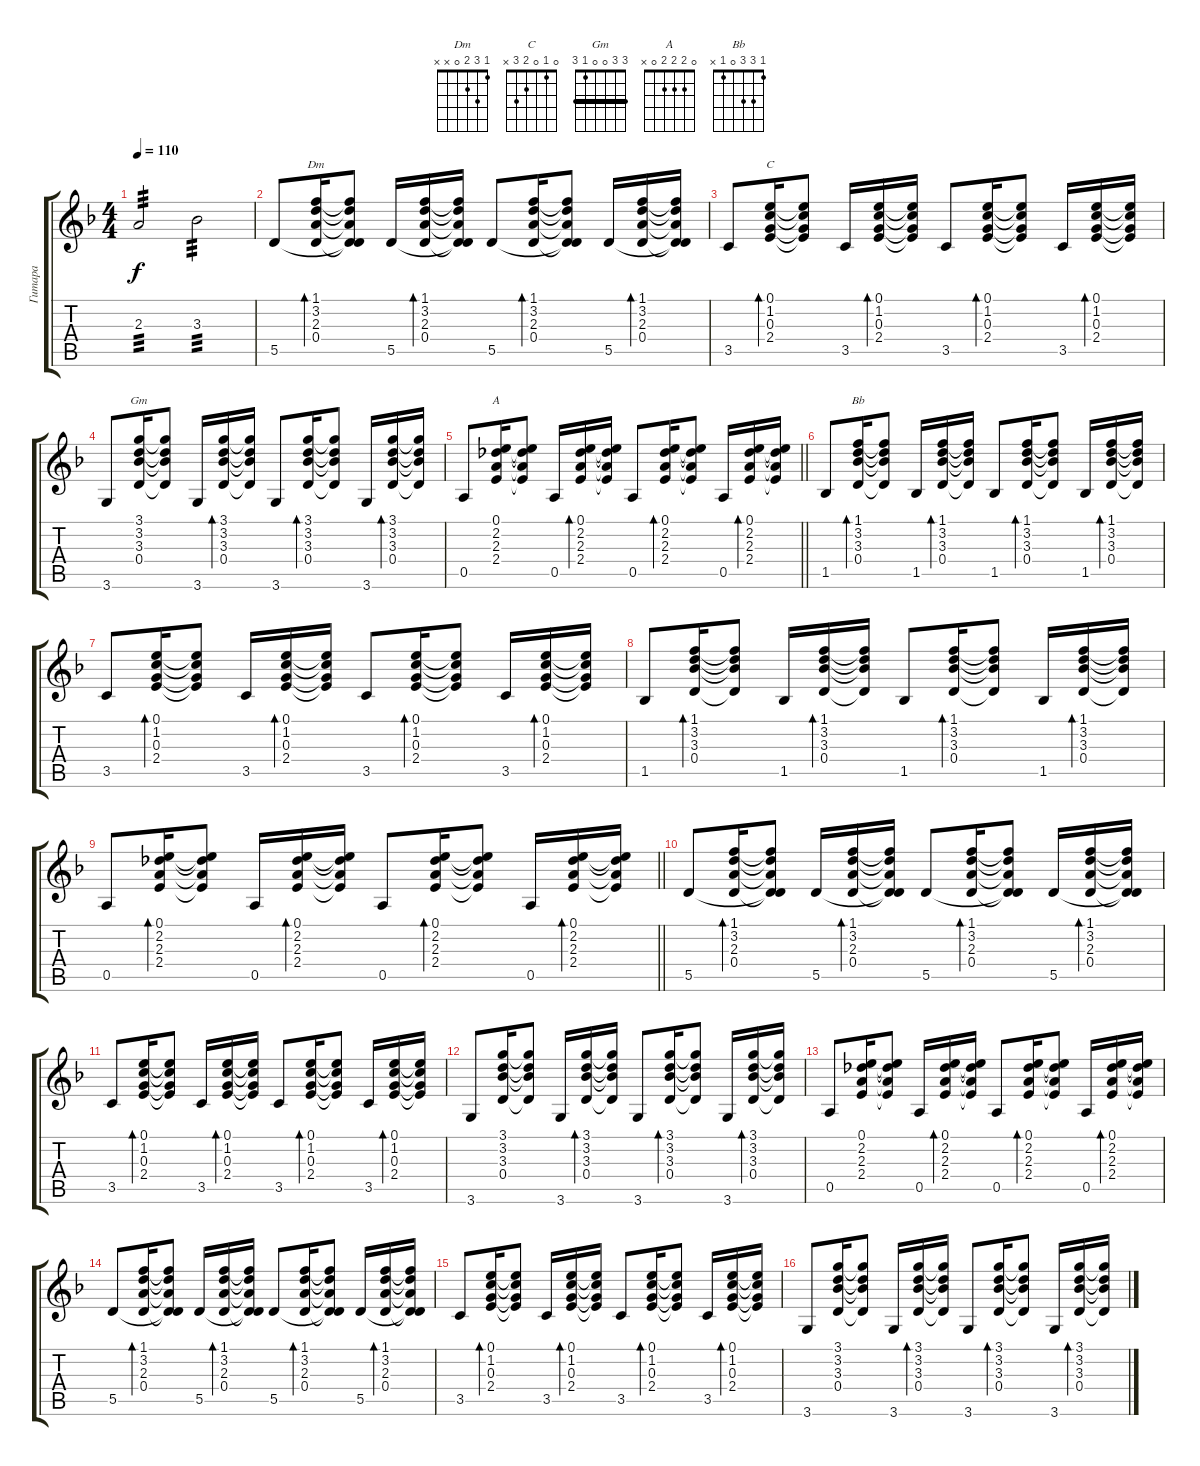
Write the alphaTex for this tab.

\track ("Гитара" "Гитара") {instrument acousticguitarnylon}
\staff {score tabs}
\tuning (E4 B3 G3 D3 A2 E2) {hide}
\chord ("Dm" 1 3 2 0 x x)
\chord ("C" 0 1 0 2 3 x)
\chord ("Gm" 3 3 0 0 1 3) {barre 3}
\chord ("A" 0 2 2 2 0 x)
\chord ("Bb" 1 3 3 0 1 x)
\ts (4 4)
\tempo 110
\clef g2
\ks dminor
2.3.2{tp 3 dy f} 3.3.2{tp 3} |
5.5.8 (1.1 3.2 2.3 0.4).16{bd 60 ch "Dm"} (1.1{t} 3.2{t} 2.3{t} 0.4{t} 5.5{t}).8 5.5.16 (1.1 3.2 2.3 0.4).16{bd 60} (1.1{t} 3.2{t} 2.3{t} 0.4{t} 5.5{t}).16 5.5.8 (1.1 3.2 2.3 0.4).16{bd 60} (1.1{t} 3.2{t} 2.3{t} 0.4{t} 5.5{t}).8 5.5.16 (1.1 3.2 2.3 0.4).16{bd 60} (1.1{t} 3.2{t} 2.3{t} 0.4{t} 5.5{t}).16 |
3.5.8 (0.1 1.2 0.3 2.4).16{bd 120 ch "C"} (0.1{t} 1.2{t} 0.3{t} 2.4{t}).8 3.5.16 (0.1 1.2 0.3 2.4).16{bd 60} (0.1{t} 1.2{t} 0.3{t} 2.4{t}).16 3.5.8 (0.1 1.2 0.3 2.4).16{bd 60} (0.1{t} 1.2{t} 0.3{t} 2.4{t}).8 3.5.16 (0.1 1.2 0.3 2.4).16{bd 60} (0.1{t} 1.2{t} 0.3{t} 2.4{t}).16 |
3.6.8 (3.1 3.2 3.3 0.4).16{ch "Gm"} (3.1{t} 3.2{t} 3.3{t} 0.4{t}).8 3.6.16 (3.1 3.2 3.3 0.4).16{bd 60} (3.1{t} 3.2{t} 3.3{t} 0.4{t}).16 3.6.8 (3.1 3.2 3.3 0.4).16{bd 60} (3.1{t} 3.2{t} 3.3{t} 0.4{t}).8 3.6.16 (3.1 3.2 3.3 0.4).16{bd 60} (3.1{t} 3.2{t} 3.3{t} 0.4{t}).16 |
\barLineRight lightlight
0.5.8 (0.1 2.2 2.3 2.4).16{ch "A"} (0.1{t} 2.2{t} 2.3{t} 2.4{t}).8 0.5.16 (0.1 2.2 2.3 2.4).16{bd 60} (0.1{t} 2.2{t} 2.3{t} 2.4{t}).16 0.5.8 (0.1 2.2 2.3 2.4).16{bd 60} (0.1{t} 2.2{t} 2.3{t} 2.4{t}).8 0.5.16 (0.1 2.2 2.3 2.4).16{bd 60} (0.1{t} 2.2{t} 2.3{t} 2.4{t}).16 |
1.5.8 (1.1 3.2 3.3 0.4).16{bd 60 ch "Bb"} (1.1{t} 3.2{t} 3.3{t} 0.4{t}).8 1.5.16 (1.1 3.2 3.3 0.4).16{bd 60} (1.1{t} 3.2{t} 3.3{t} 0.4{t}).16 1.5.8 (1.1 3.2 3.3 0.4).16{bd 60} (1.1{t} 3.2{t} 3.3{t} 0.4{t}).8 1.5.16 (1.1 3.2 3.3 0.4).16{bd 60} (1.1{t} 3.2{t} 3.3{t} 0.4{t}).16 |
3.5.8 (0.1 1.2 0.3 2.4).16{bd 120} (0.1{t} 1.2{t} 0.3{t} 2.4{t}).8 3.5.16 (0.1 1.2 0.3 2.4).16{bd 60} (0.1{t} 1.2{t} 0.3{t} 2.4{t}).16 3.5.8 (0.1 1.2 0.3 2.4).16{bd 60} (0.1{t} 1.2{t} 0.3{t} 2.4{t}).8 3.5.16 (0.1 1.2 0.3 2.4).16{bd 60} (0.1{t} 1.2{t} 0.3{t} 2.4{t}).16 |
1.5.8 (1.1 3.2 3.3 0.4).16{bd 60} (1.1{t} 3.2{t} 3.3{t} 0.4{t}).8 1.5.16 (1.1 3.2 3.3 0.4).16{bd 60} (1.1{t} 3.2{t} 3.3{t} 0.4{t}).16 1.5.8 (1.1 3.2 3.3 0.4).16{bd 60} (1.1{t} 3.2{t} 3.3{t} 0.4{t}).8 1.5.16 (1.1 3.2 3.3 0.4).16{bd 60} (1.1{t} 3.2{t} 3.3{t} 0.4{t}).16 |
\barLineRight lightlight
0.5.8 (0.1 2.2 2.3 2.4).16{bd 60} (0.1{t} 2.2{t} 2.3{t} 2.4{t}).8 0.5.16 (0.1 2.2 2.3 2.4).16{bd 60} (0.1{t} 2.2{t} 2.3{t} 2.4{t}).16 0.5.8 (0.1 2.2 2.3 2.4).16{bd 60} (0.1{t} 2.2{t} 2.3{t} 2.4{t}).8 0.5.16 (0.1 2.2 2.3 2.4).16{bd 60} (0.1{t} 2.2{t} 2.3{t} 2.4{t}).16 |
\section ("" "")
5.5.8 (1.1 3.2 2.3 0.4).16{bd 60} (1.1{t} 3.2{t} 2.3{t} 0.4{t} 5.5{t}).8 5.5.16 (1.1 3.2 2.3 0.4).16{bd 60} (1.1{t} 3.2{t} 2.3{t} 0.4{t} 5.5{t}).16 5.5.8 (1.1 3.2 2.3 0.4).16{bd 60} (1.1{t} 3.2{t} 2.3{t} 0.4{t} 5.5{t}).8 5.5.16 (1.1 3.2 2.3 0.4).16{bd 60} (1.1{t} 3.2{t} 2.3{t} 0.4{t} 5.5{t}).16 |
3.5.8 (0.1 1.2 0.3 2.4).16{bd 120} (0.1{t} 1.2{t} 0.3{t} 2.4{t}).8 3.5.16 (0.1 1.2 0.3 2.4).16{bd 60} (0.1{t} 1.2{t} 0.3{t} 2.4{t}).16 3.5.8 (0.1 1.2 0.3 2.4).16{bd 60} (0.1{t} 1.2{t} 0.3{t} 2.4{t}).8 3.5.16 (0.1 1.2 0.3 2.4).16{bd 60} (0.1{t} 1.2{t} 0.3{t} 2.4{t}).16 |
3.6.8 (3.1 3.2 3.3 0.4).16 (3.1{t} 3.2{t} 3.3{t} 0.4{t}).8 3.6.16 (3.1 3.2 3.3 0.4).16{bd 60} (3.1{t} 3.2{t} 3.3{t} 0.4{t}).16 3.6.8 (3.1 3.2 3.3 0.4).16{bd 60} (3.1{t} 3.2{t} 3.3{t} 0.4{t}).8 3.6.16 (3.1 3.2 3.3 0.4).16{bd 60} (3.1{t} 3.2{t} 3.3{t} 0.4{t}).16 |
0.5.8 (0.1 2.2 2.3 2.4).16 (0.1{t} 2.2{t} 2.3{t} 2.4{t}).8 0.5.16 (0.1 2.2 2.3 2.4).16{bd 60} (0.1{t} 2.2{t} 2.3{t} 2.4{t}).16 0.5.8 (0.1 2.2 2.3 2.4).16{bd 60} (0.1{t} 2.2{t} 2.3{t} 2.4{t}).8 0.5.16 (0.1 2.2 2.3 2.4).16{bd 60} (0.1{t} 2.2{t} 2.3{t} 2.4{t}).16 |
5.5.8 (1.1 3.2 2.3 0.4).16{bd 60} (1.1{t} 3.2{t} 2.3{t} 0.4{t} 5.5{t}).8 5.5.16 (1.1 3.2 2.3 0.4).16{bd 60} (1.1{t} 3.2{t} 2.3{t} 0.4{t} 5.5{t}).16 5.5.8 (1.1 3.2 2.3 0.4).16{bd 60} (1.1{t} 3.2{t} 2.3{t} 0.4{t} 5.5{t}).8 5.5.16 (1.1 3.2 2.3 0.4).16{bd 60} (1.1{t} 3.2{t} 2.3{t} 0.4{t} 5.5{t}).16 |
3.5.8 (0.1 1.2 0.3 2.4).16{bd 120} (0.1{t} 1.2{t} 0.3{t} 2.4{t}).8 3.5.16 (0.1 1.2 0.3 2.4).16{bd 60} (0.1{t} 1.2{t} 0.3{t} 2.4{t}).16 3.5.8 (0.1 1.2 0.3 2.4).16{bd 60} (0.1{t} 1.2{t} 0.3{t} 2.4{t}).8 3.5.16 (0.1 1.2 0.3 2.4).16{bd 60} (0.1{t} 1.2{t} 0.3{t} 2.4{t}).16 |
3.6.8 (3.1 3.2 3.3 0.4).16 (3.1{t} 3.2{t} 3.3{t} 0.4{t}).8 3.6.16 (3.1 3.2 3.3 0.4).16{bd 60} (3.1{t} 3.2{t} 3.3{t} 0.4{t}).16 3.6.8 (3.1 3.2 3.3 0.4).16{bd 60} (3.1{t} 3.2{t} 3.3{t} 0.4{t}).8 3.6.16 (3.1 3.2 3.3 0.4).16{bd 60} (3.1{t} 3.2{t} 3.3{t} 0.4{t}).16
